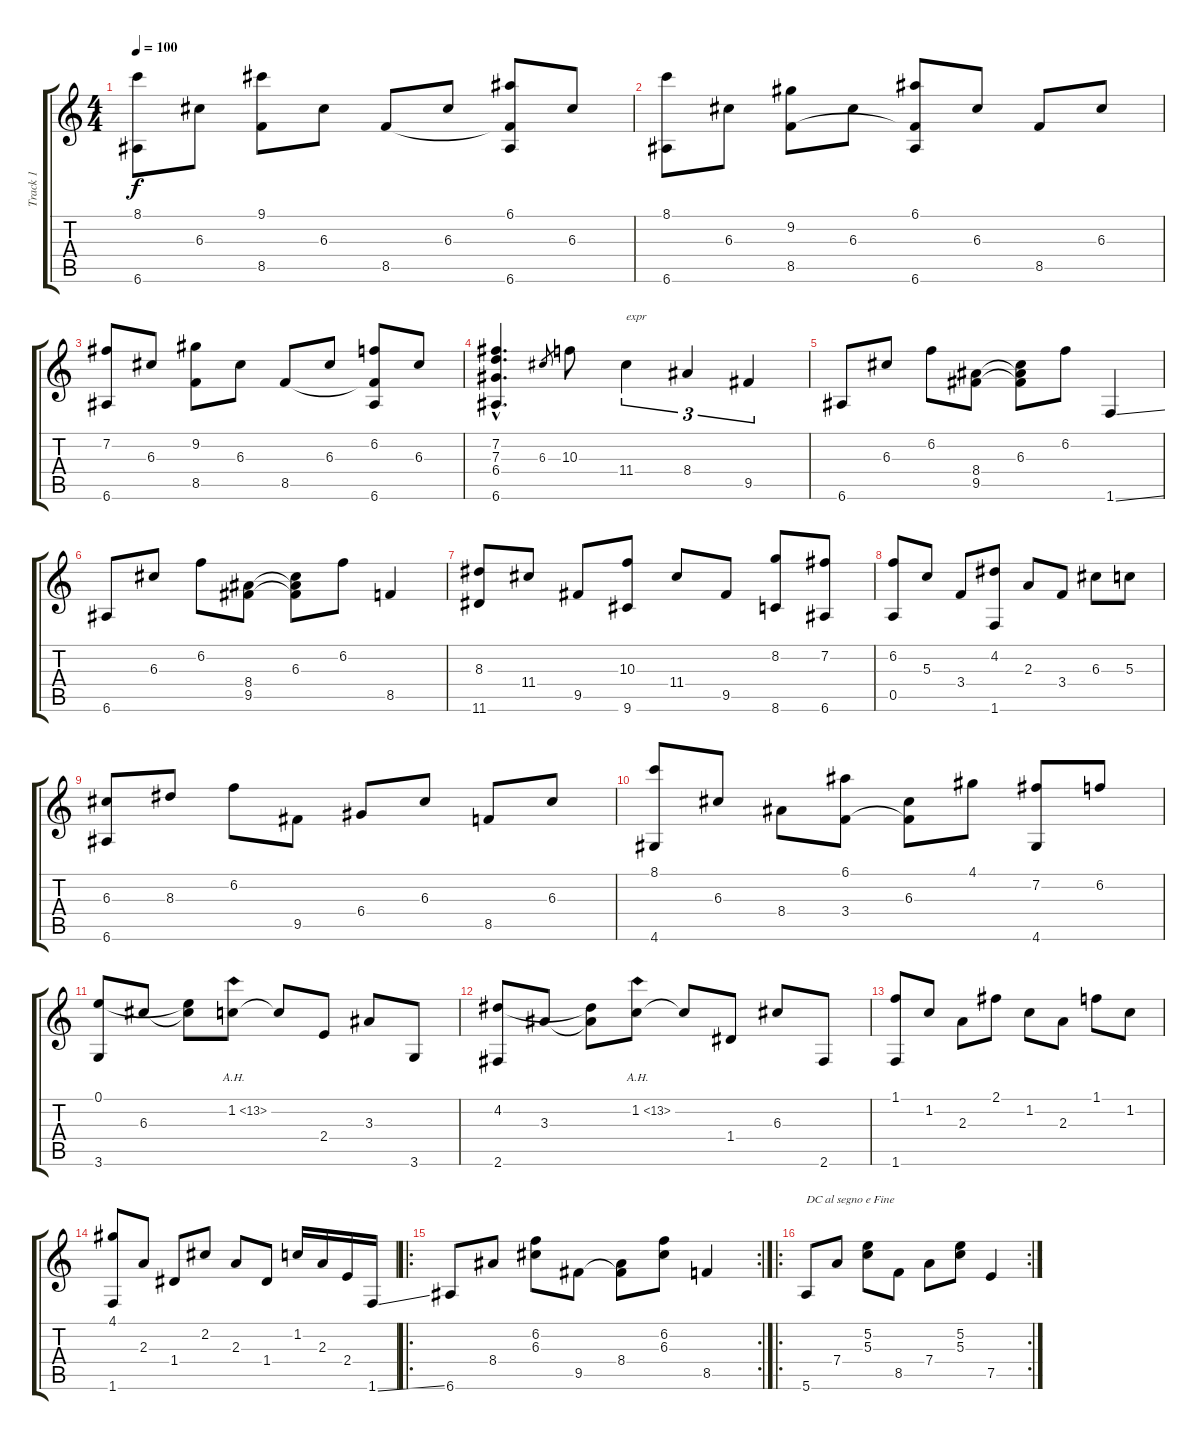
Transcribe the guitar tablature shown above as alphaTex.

\track ("Track 1" "Track 1") {instrument acousticguitarnylon}
\staff {score tabs}
\tuning (E4 B3 G3 D3 A2 E2) {hide}
\ts (4 4)
\tempo 100
\clef g2
\ks c
(8.1 6.6).8{dy f} 6.3.8 (9.1 8.5).8 6.3.8 8.5.8 6.3.8 (6.1 8.5{t} 6.6).8 6.3.8 |
(8.1 6.6).8 6.3.8 (9.2 8.5).8 6.3.8 (6.1 8.5{t} 6.6).8 6.3.8 8.5.8 6.3.8 |
(7.2 6.6).8 6.3.8 (9.2 8.5).8 6.3.8 8.5.8 6.3.8 (6.2 8.5{t} 6.6).8 6.3.8 |
(7.2{hac} 7.3{hac} 6.4{hac} 6.6{hac}).4{d} 6.3.8{gr} 10.3.8 11.4.4{tu (3 2) txt "expr"} 8.4.4{tu (3 2)} 9.5.4{tu (3 2)} |
6.6.8 6.3.8 6.2.8 (8.4 9.5).8 (6.3 8.4{t} 9.5{t}).8 6.2.8 1.6{ss}.4 |
6.6.8 6.3.8 6.2.8 (8.4 9.5).8 (6.3 8.4{t} 9.5{t}).8 6.2.8 8.5.4 |
(8.3 11.6).8 11.4.8 9.5.8 (10.3 9.6).8 11.4.8 9.5.8 (8.2 8.6).8 (7.2 6.6).8 |
(6.2 0.5).8 5.3.8 3.4.8 (4.2 1.6).8 2.3.8 3.4.8 6.3.8 5.3.8 |
(6.3 6.6).8 8.3.8 6.2.8 9.5.8 6.4.8 6.3.8 8.5.8 6.3.8 |
(8.1 4.6).8 6.3.8 8.4.8 (6.1 3.4).8 (6.3 3.4{t}).8 4.1.8 (7.2 4.6).8 6.2.8 |
(0.1 3.6).8 6.3.8 (0.1{t} 6.3{t}).8 1.2{ah 12}.8 1.2{t}.8 2.4.8 3.3.8 3.6.8 |
(4.2 2.6).8 3.3.8 (4.2{t} 3.3{t}).8 1.2{ah 12}.8 1.2{t}.8 1.4.8 6.3.8 2.6.8 |
(1.1 1.6).8 1.2.8 2.3.8 2.1.8 1.2.8 2.3.8 1.1.8 1.2.8 |
(4.1 1.6).8 2.3.8 1.4.8 2.2.8 2.3.8 1.4.8 1.2.16 2.3.16 2.4.16 1.6{ss}.16 |
\ro
\rc 2
6.6.8 8.4.8 (6.2 6.3).8 9.5.8 (8.4 9.5{t}).8 (6.2 6.3).8 8.5.4 |
\ro
\rc 2
5.6.8{txt "DC al segno e Fine"} 7.4.8 (5.2 5.3).8 8.5.8 7.4.8 (5.2 5.3).8 7.5.4
